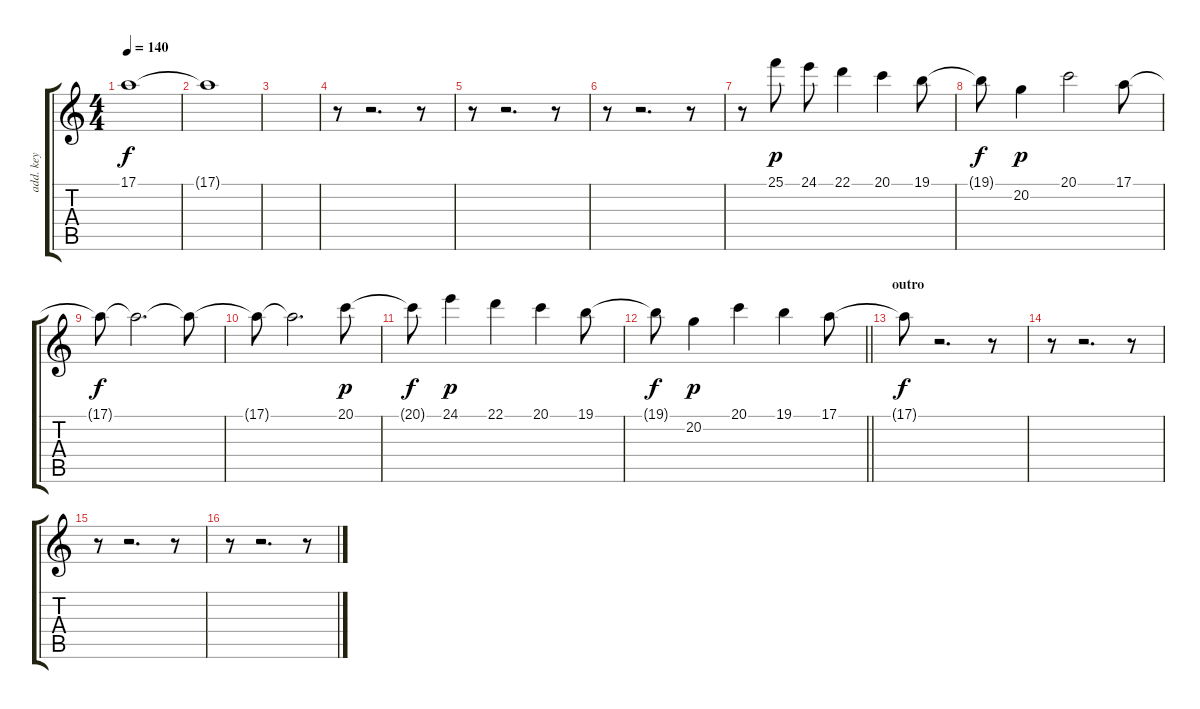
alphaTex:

\track ("add. key" "add. key") {instrument flute}
\staff {score tabs}
\tuning (E4 B3 G3 D3 A2 E2) {hide}
\ts (4 4)
\tempo 140
\clef g2
\ks c
17.1{t}.1{dy f} |
17.1{t}.1 |
|
r.8 r.2{d} r.8 |
r.8 r.2{d} r.8 |
r.8 r.2{d} r.8 |
r.8 25.1.8{dy p} 24.1.8 22.1.4 20.1.4 19.1.8 |
19.1{t}.8{dy f} 20.2.4{dy p} 20.1.2 17.1.8 |
17.1{t}.8{dy f} 17.1{t}.2{d} 17.1{t}.8 |
17.1{t}.8 17.1{t}.2{d} 20.1.8{dy p} |
20.1{t}.8{dy f} 24.1.4{dy p} 22.1.4 20.1.4 19.1.8 |
\barLineRight lightlight
19.1{t}.8{dy f} 20.2.4{dy p} 20.1.4 19.1.4 17.1.8 |
\section ("" "outro")
17.1{t}.8{dy f} r.2{d} r.8 |
r.8 r.2{d} r.8 |
r.8 r.2{d} r.8 |
r.8 r.2{d} r.8
